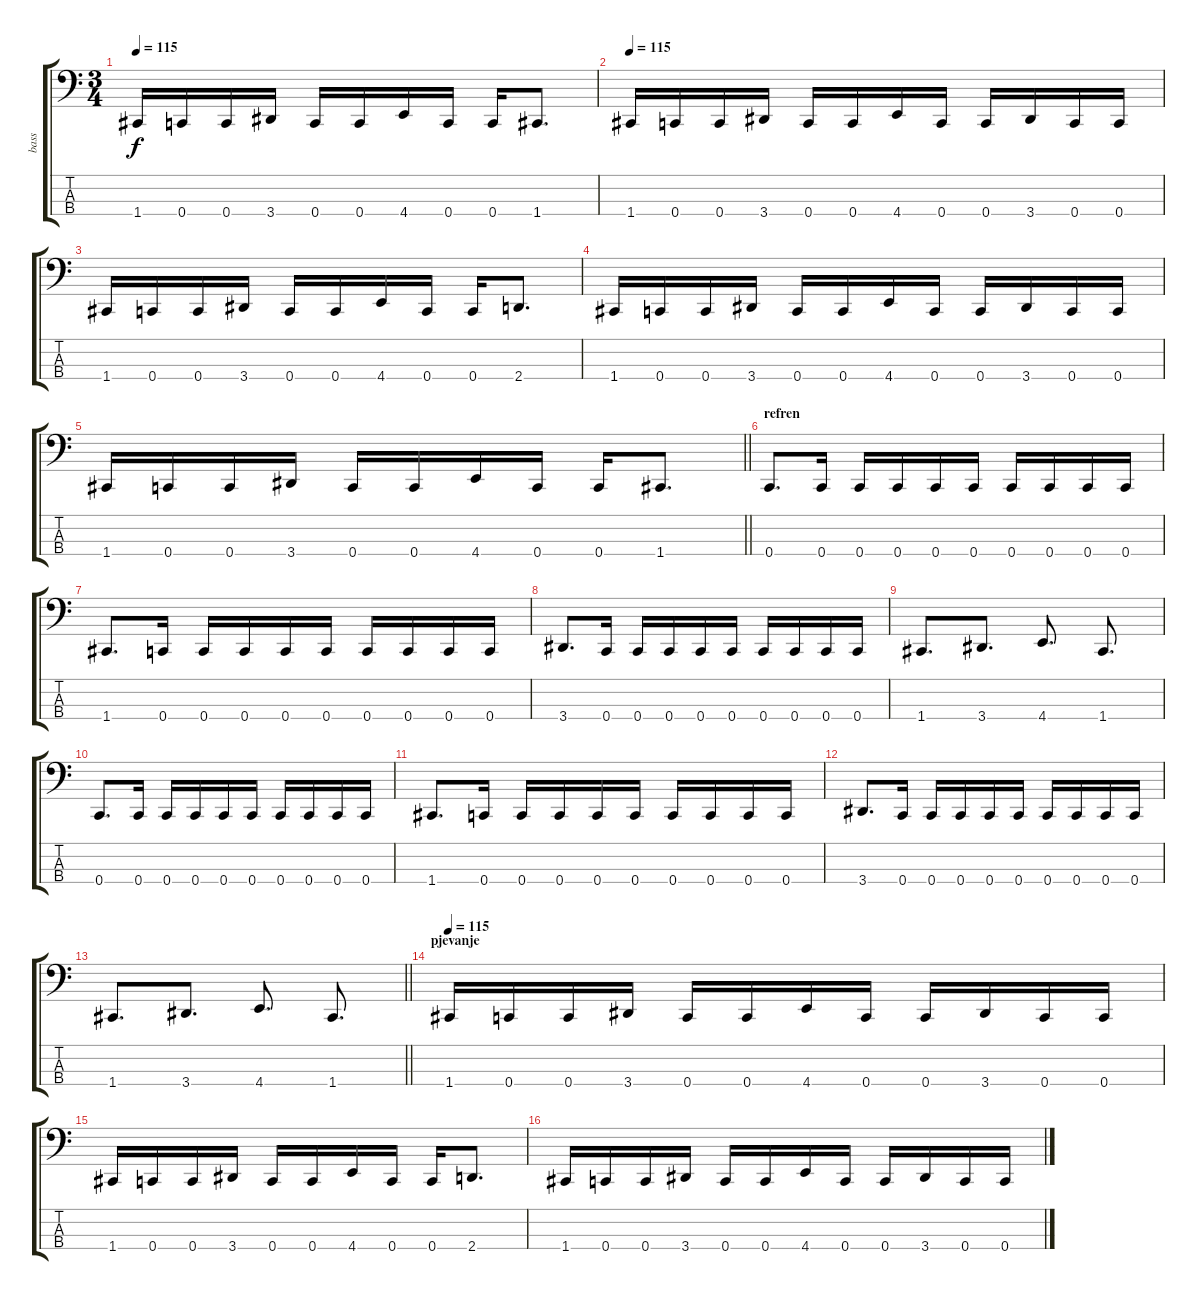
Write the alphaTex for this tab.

\track ("bass" "bass") {instrument electricbasspick}
\staff {score tabs}
\tuning (F2 C2 G1 C1) {hide}
\ts (3 4)
\tempo 115
\clef f4
\ks c
1.4.16{dy f} 0.4.16 0.4.16 3.4.16 0.4.16 0.4.16 4.4.16 0.4.16 0.4.16 1.4.8{d} |
\tempo 115
1.4.16 0.4.16 0.4.16 3.4.16 0.4.16 0.4.16 4.4.16 0.4.16 0.4.16 3.4.16 0.4.16 0.4.16 |
1.4.16 0.4.16 0.4.16 3.4.16 0.4.16 0.4.16 4.4.16 0.4.16 0.4.16 2.4.8{d} |
1.4.16 0.4.16 0.4.16 3.4.16 0.4.16 0.4.16 4.4.16 0.4.16 0.4.16 3.4.16 0.4.16 0.4.16 |
\barLineRight lightlight
1.4.16 0.4.16 0.4.16 3.4.16 0.4.16 0.4.16 4.4.16 0.4.16 0.4.16 1.4.8{d} |
\section ("" "refren")
0.4.8{d} 0.4.16 0.4.16 0.4.16 0.4.16 0.4.16 0.4.16 0.4.16 0.4.16 0.4.16 |
1.4.8{d} 0.4.16 0.4.16 0.4.16 0.4.16 0.4.16 0.4.16 0.4.16 0.4.16 0.4.16 |
3.4.8{d} 0.4.16 0.4.16 0.4.16 0.4.16 0.4.16 0.4.16 0.4.16 0.4.16 0.4.16 |
1.4.8{d} 3.4.8{d} 4.4.8{d} 1.4.8{d} |
0.4.8{d} 0.4.16 0.4.16 0.4.16 0.4.16 0.4.16 0.4.16 0.4.16 0.4.16 0.4.16 |
1.4.8{d} 0.4.16 0.4.16 0.4.16 0.4.16 0.4.16 0.4.16 0.4.16 0.4.16 0.4.16 |
3.4.8{d} 0.4.16 0.4.16 0.4.16 0.4.16 0.4.16 0.4.16 0.4.16 0.4.16 0.4.16 |
\barLineRight lightlight
1.4.8{d} 3.4.8{d} 4.4.8{d} 1.4.8{d} |
\section ("" "pjevanje")
\tempo 115
1.4.16 0.4.16 0.4.16 3.4.16 0.4.16 0.4.16 4.4.16 0.4.16 0.4.16 3.4.16 0.4.16 0.4.16 |
1.4.16 0.4.16 0.4.16 3.4.16 0.4.16 0.4.16 4.4.16 0.4.16 0.4.16 2.4.8{d} |
1.4.16 0.4.16 0.4.16 3.4.16 0.4.16 0.4.16 4.4.16 0.4.16 0.4.16 3.4.16 0.4.16 0.4.16
